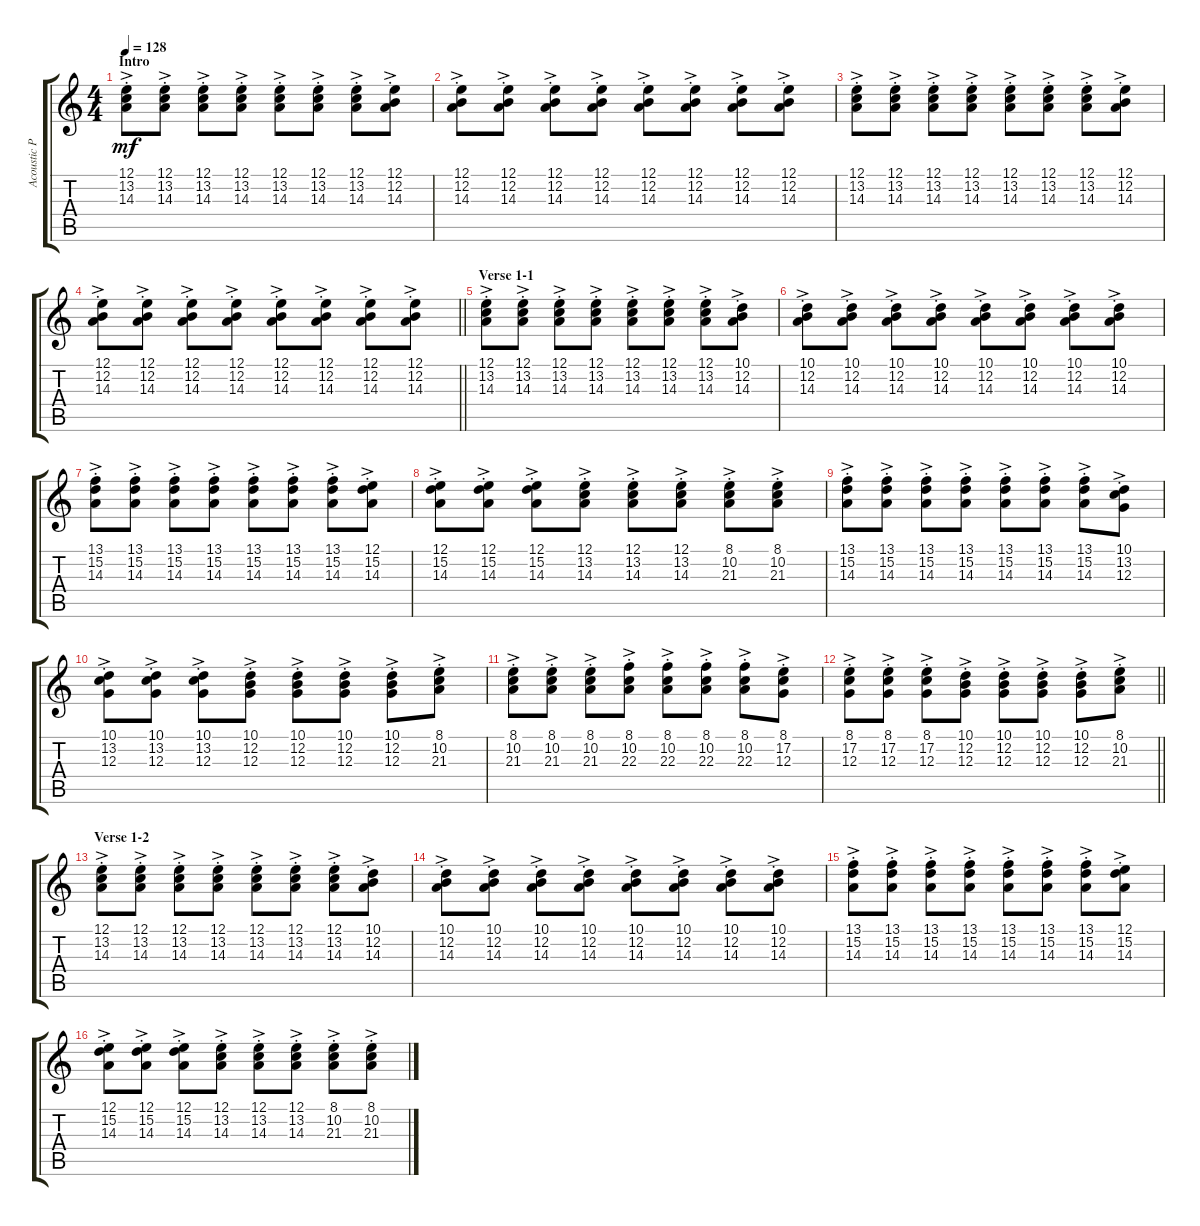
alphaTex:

\track ("Acoustic Piano" "Acoustic P") {instrument acousticgrandpiano}
\staff {score tabs}
\tuning (E4 B3 G3 D3 A2 E2) {hide}
\ts (4 4)
\section ("" "Intro")
\tempo 128
\clef g2
\ks c
(12.1{ac st} 13.2{ac st} 14.3{ac st}).8{dy mf instrument acousticgrandpiano} (12.1{ac st} 13.2{ac st} 14.3{ac st}).8 (12.1{ac st} 13.2{ac st} 14.3{ac st}).8 (12.1{ac st} 13.2{ac st} 14.3{ac st}).8 (12.1{ac st} 13.2{ac st} 14.3{ac st}).8 (12.1{ac st} 13.2{ac st} 14.3{ac st}).8 (12.1{ac st} 13.2{ac st} 14.3{ac st}).8 (12.1{ac st} 12.2{ac st} 14.3{ac st}).8 |
(12.1{ac st} 12.2{ac st} 14.3{ac st}).8 (12.1{ac st} 12.2{ac st} 14.3{ac st}).8 (12.1{ac st} 12.2{ac st} 14.3{ac st}).8 (12.1{ac st} 12.2{ac st} 14.3{ac st}).8 (12.1{ac st} 12.2{ac st} 14.3{ac st}).8 (12.1{ac st} 12.2{ac st} 14.3{ac st}).8 (12.1{ac st} 12.2{ac st} 14.3{ac st}).8 (12.1{ac st} 12.2{ac st} 14.3{ac st}).8 |
(12.1{ac st} 13.2{ac st} 14.3{ac st}).8 (12.1{ac st} 13.2{ac st} 14.3{ac st}).8 (12.1{ac st} 13.2{ac st} 14.3{ac st}).8 (12.1{ac st} 13.2{ac st} 14.3{ac st}).8 (12.1{ac st} 13.2{ac st} 14.3{ac st}).8 (12.1{ac st} 13.2{ac st} 14.3{ac st}).8 (12.1{ac st} 13.2{ac st} 14.3{ac st}).8 (12.1{ac st} 12.2{ac st} 14.3{ac st}).8 |
\barLineRight lightlight
(12.1{ac st} 12.2{ac st} 14.3{ac st}).8 (12.1{ac st} 12.2{ac st} 14.3{ac st}).8 (12.1{ac st} 12.2{ac st} 14.3{ac st}).8 (12.1{ac st} 12.2{ac st} 14.3{ac st}).8 (12.1{ac st} 12.2{ac st} 14.3{ac st}).8 (12.1{ac st} 12.2{ac st} 14.3{ac st}).8 (12.1{ac st} 12.2{ac st} 14.3{ac st}).8 (12.1{ac st} 12.2{ac st} 14.3{ac st}).8 |
\section ("" "Verse 1-1")
(12.1{ac st} 13.2{ac st} 14.3{ac st}).8 (12.1{ac st} 13.2{ac st} 14.3{ac st}).8 (12.1{ac st} 13.2{ac st} 14.3{ac st}).8 (12.1{ac st} 13.2{ac st} 14.3{ac st}).8 (12.1{ac st} 13.2{ac st} 14.3{ac st}).8 (12.1{ac st} 13.2{ac st} 14.3{ac st}).8 (12.1{ac st} 13.2{ac st} 14.3{ac st}).8 (10.1{ac st} 12.2{ac st} 14.3{ac st}).8 |
(10.1{ac st} 12.2{ac st} 14.3{ac st}).8 (10.1{ac st} 12.2{ac st} 14.3{ac st}).8 (10.1{ac st} 12.2{ac st} 14.3{ac st}).8 (10.1{ac st} 12.2{ac st} 14.3{ac st}).8 (10.1{ac st} 12.2{ac st} 14.3{ac st}).8 (10.1{ac st} 12.2{ac st} 14.3{ac st}).8 (10.1{ac st} 12.2{ac st} 14.3{ac st}).8 (10.1{ac st} 12.2{ac st} 14.3{ac st}).8 |
(13.1{ac st} 15.2{ac st} 14.3{ac st}).8 (13.1{ac st} 15.2{ac st} 14.3{ac st}).8 (13.1{ac st} 15.2{ac st} 14.3{ac st}).8 (13.1{ac st} 15.2{ac st} 14.3{ac st}).8 (13.1{ac st} 15.2{ac st} 14.3{ac st}).8 (13.1{ac st} 15.2{ac st} 14.3{ac st}).8 (13.1{ac st} 15.2{ac st} 14.3{ac st}).8 (12.1{ac st} 15.2 14.3{ac st}).8 |
(12.1{ac st} 15.2{ac st} 14.3{ac st}).8 (12.1{ac st} 15.2{ac st} 14.3{ac st}).8 (12.1{ac st} 15.2{ac st} 14.3{ac st}).8 (12.1{ac st} 13.2{ac st} 14.3{ac st}).8 (12.1{ac st} 13.2{ac st} 14.3{ac st}).8 (12.1{ac st} 13.2{ac st} 14.3{ac st}).8 (8.1{ac st} 10.2{ac st} 21.3{ac st}).8 (8.1{ac st} 10.2{ac st} 21.3{ac st}).8 |
(13.1{ac st} 15.2{ac st} 14.3{ac st}).8 (13.1{ac st} 15.2{ac st} 14.3{ac st}).8 (13.1{ac st} 15.2{ac st} 14.3{ac st}).8 (13.1{ac st} 15.2{ac st} 14.3{ac st}).8 (13.1{ac st} 15.2{ac st} 14.3{ac st}).8 (13.1{ac st} 15.2{ac st} 14.3{ac st}).8 (13.1{ac st} 15.2{ac st} 14.3{ac st}).8 (10.1{ac st} 13.2{ac st} 12.3{ac st}).8 |
(10.1{ac st} 13.2{ac st} 12.3{ac st}).8 (10.1{ac st} 13.2{ac st} 12.3{ac st}).8 (10.1{ac st} 13.2{ac st} 12.3{ac st}).8 (10.1{ac st} 12.2{ac st} 12.3{ac st}).8 (10.1{ac st} 12.2{ac st} 12.3{ac st}).8 (10.1{ac st} 12.2{ac st} 12.3{ac st}).8 (10.1{ac st} 12.2{ac st} 12.3{ac st}).8 (8.1{ac st} 10.2{ac st} 21.3{ac st}).8 |
(8.1{ac st} 10.2{ac st} 21.3{ac st}).8 (8.1{ac st} 10.2{ac st} 21.3{ac st}).8 (8.1{ac st} 10.2{ac st} 21.3{ac st}).8 (8.1{ac st} 10.2{ac st} 22.3{ac st}).8 (8.1{ac st} 10.2{ac st} 22.3{ac st}).8 (8.1{ac st} 10.2{ac st} 22.3{ac st}).8 (8.1{ac st} 10.2{ac st} 22.3{ac st}).8 (8.1{ac st} 17.2{ac st} 12.3{ac st}).8 |
\barLineRight lightlight
(8.1{ac st} 17.2{ac st} 12.3{ac st}).8 (8.1{ac st} 17.2{ac st} 12.3{ac st}).8 (8.1{ac st} 17.2{ac st} 12.3{ac st}).8 (10.1{ac st} 12.2{ac st} 12.3{ac st}).8 (10.1{ac st} 12.2{ac st} 12.3{ac st}).8 (10.1{ac st} 12.2{ac st} 12.3{ac st}).8 (10.1{ac st} 12.2{ac st} 12.3{ac st}).8 (8.1{ac st} 10.2{ac st} 21.3{ac st}).8 |
\section ("" "Verse 1-2")
(12.1{ac st} 13.2{ac st} 14.3{ac st}).8 (12.1{ac st} 13.2{ac st} 14.3{ac st}).8 (12.1{ac st} 13.2{ac st} 14.3{ac st}).8 (12.1{ac st} 13.2{ac st} 14.3{ac st}).8 (12.1{ac st} 13.2{ac st} 14.3{ac st}).8 (12.1{ac st} 13.2{ac st} 14.3{ac st}).8 (12.1{ac st} 13.2{ac st} 14.3{ac st}).8 (10.1{ac st} 12.2{ac st} 14.3{ac st}).8 |
(10.1{ac st} 12.2{ac st} 14.3{ac st}).8 (10.1{ac st} 12.2{ac st} 14.3{ac st}).8 (10.1{ac st} 12.2{ac st} 14.3{ac st}).8 (10.1{ac st} 12.2{ac st} 14.3{ac st}).8 (10.1{ac st} 12.2{ac st} 14.3{ac st}).8 (10.1{ac st} 12.2{ac st} 14.3{ac st}).8 (10.1{ac st} 12.2{ac st} 14.3{ac st}).8 (10.1{ac st} 12.2{ac st} 14.3{ac st}).8 |
(13.1{ac st} 15.2{ac st} 14.3{ac st}).8 (13.1{ac st} 15.2{ac st} 14.3{ac st}).8 (13.1{ac st} 15.2{ac st} 14.3{ac st}).8 (13.1{ac st} 15.2{ac st} 14.3{ac st}).8 (13.1{ac st} 15.2{ac st} 14.3{ac st}).8 (13.1{ac st} 15.2{ac st} 14.3{ac st}).8 (13.1{ac st} 15.2{ac st} 14.3{ac st}).8 (12.1{ac st} 15.2 14.3{ac st}).8 |
(12.1{ac st} 15.2{ac st} 14.3{ac st}).8 (12.1{ac st} 15.2{ac st} 14.3{ac st}).8 (12.1{ac st} 15.2{ac st} 14.3{ac st}).8 (12.1{ac st} 13.2{ac st} 14.3{ac st}).8 (12.1{ac st} 13.2{ac st} 14.3{ac st}).8 (12.1{ac st} 13.2{ac st} 14.3{ac st}).8 (8.1{ac st} 10.2{ac st} 21.3{ac st}).8 (8.1{ac st} 10.2{ac st} 21.3{ac st}).8
